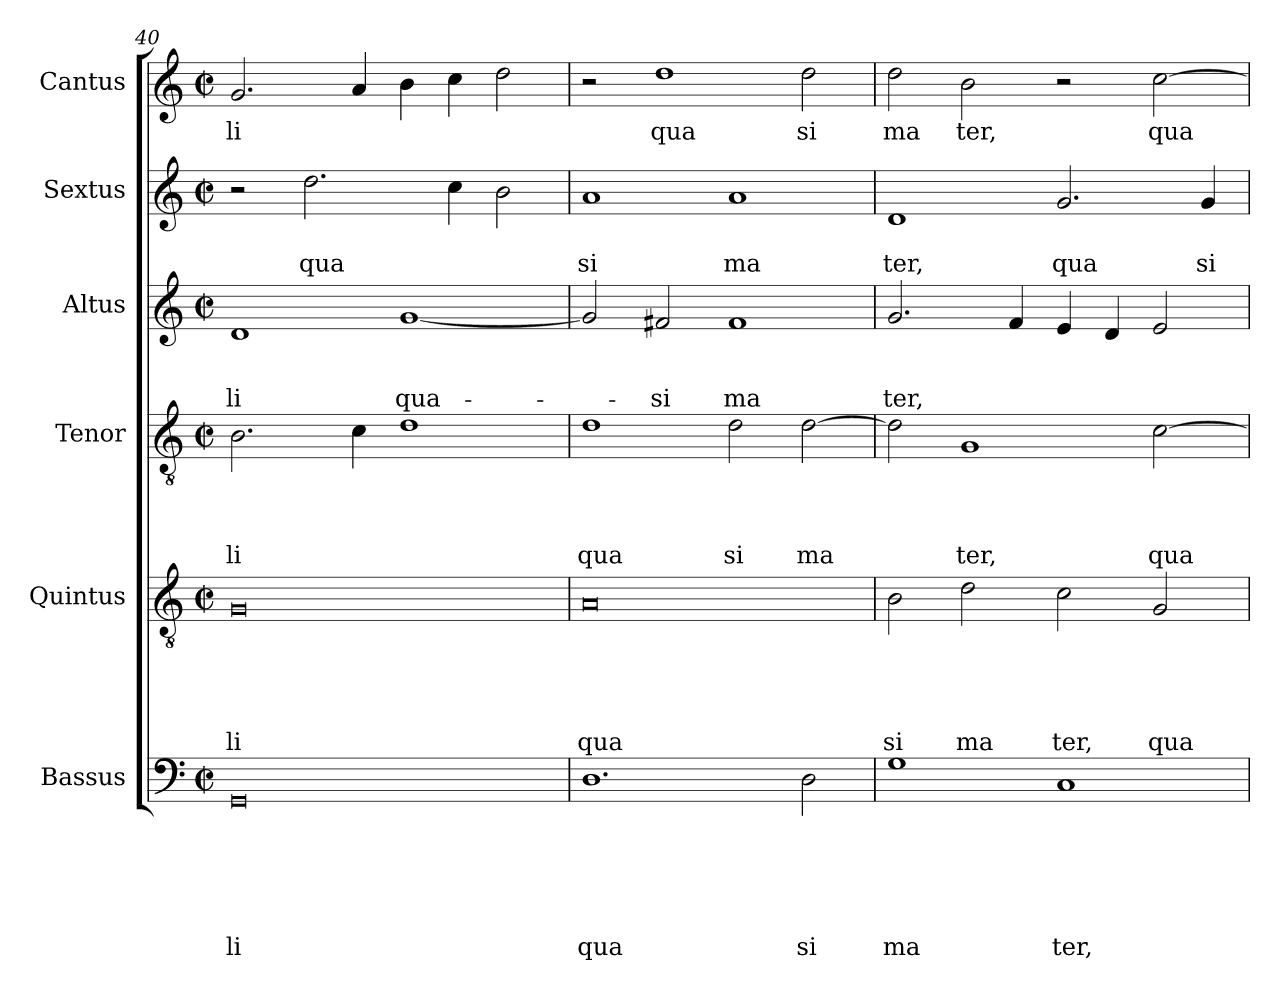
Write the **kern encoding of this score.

**kern	**text	**text	**text	**text	**text	**text	**kern	**text	**text	**text	**text	**text	**kern	**text	**text	**text	**text	**kern	**text	**text	**text	**kern	**text	**text	**kern	**text
*part6	*part6	*part6	*part6	*part6	*part6	*part6	*part5	*part5	*part5	*part5	*part5	*part5	*part4	*part4	*part4	*part4	*part4	*part3	*part3	*part3	*part3	*part2	*part2	*part2	*part1	*part1
*staff6	*staff6	*staff6	*staff6	*staff6	*staff6	*staff6	*staff5	*staff5	*staff5	*staff5	*staff5	*staff5	*staff4	*staff4	*staff4	*staff4	*staff4	*staff3	*staff3	*staff3	*staff3	*staff2	*staff2	*staff2	*staff1	*staff1
*I"Bassus	*	*	*	*	*	*	*I"Quintus	*	*	*	*	*	*I"Tenor	*	*	*	*	*I"Altus	*	*	*	*I"Sextus	*	*	*I"Cantus	*
*clefF4	*	*	*	*	*	*	*clefGv2	*	*	*	*	*	*clefGv2	*	*	*	*	*clefG2	*	*	*	*clefG2	*	*	*clefG2	*
*k[]	*	*	*	*	*	*	*k[]	*	*	*	*	*	*k[]	*	*	*	*	*k[]	*	*	*	*k[]	*	*	*k[]	*
*C:	*	*	*	*	*	*	*C:	*	*	*	*	*	*C:	*	*	*	*	*C:	*	*	*	*C:	*	*	*C:	*
*M2/2	*	*	*	*	*	*	*M2/2	*	*	*	*	*	*M2/2	*	*	*	*	*M2/2	*	*	*	*M2/2	*	*	*M2/2	*
*met(c|)	*	*	*	*	*	*	*met(c|)	*	*	*	*	*	*met(c|)	*	*	*	*	*met(c|)	*	*	*	*met(c|)	*	*	*met(c|)	*
=40	=40	=40	=40	=40	=40	=40	=40	=40	=40	=40	=40	=40	=40	=40	=40	=40	=40	=40	=40	=40	=40	=40	=40	=40	=40	=40
!	!	!	!	!	!	!LO:LY:b	!	!	!	!	!	!LO:LY:b	!	!	!	!	!LO:LY:b	!	!	!	!LO:LY:b	!	!	!	!	!LO:LY:b
0GG	.	.	.	.	.	-li	0G	.	.	.	.	li	2.B\	.	.	.	li	1d	.	.	-li	2r	.	.	2.g/	li
!	!	!	!	!	!	!	!	!	!	!	!	!	!	!	!	!	!	!	!	!	!	!	!	!LO:LY:b	!	!
.	.	.	.	.	.	.	.	.	.	.	.	.	.	.	.	.	.	.	.	.	.	2.dd\	.	qua	.	.
.	.	.	.	.	.	.	.	.	.	.	.	.	4c\	.	.	.	.	.	.	.	.	.	.	.	4a/	.
!	!	!	!	!	!	!	!	!	!	!	!	!	!	!	!	!	!	!	!	!	!LO:LY:b	!	!	!	!	!
.	.	.	.	.	.	.	.	.	.	.	.	.	1d	.	.	.	.	[<1g	.	.	qua-	.	.	.	4b\	.
.	.	.	.	.	.	.	.	.	.	.	.	.	.	.	.	.	.	.	.	.	.	4cc\	.	.	4cc\	.
.	.	.	.	.	.	.	.	.	.	.	.	.	.	.	.	.	.	.	.	.	.	2b\	.	.	2dd\	.
!!LO:LB:g=z
=41	=41	=41	=41	=41	=41	=41	=41	=41	=41	=41	=41	=41	=41	=41	=41	=41	=41	=41	=41	=41	=41	=41	=41	=41	=41	=41
!	!	!	!	!	!	!LO:LY:b	!	!	!	!	!	!LO:LY:b	!	!	!	!	!LO:LY:b	!	!	!	!	!	!	!LO:LY:b	!	!
1.D	.	.	.	.	.	qua	0A	.	.	.	.	qua	1d	.	.	.	qua	2g/]	.	.	.	1a	.	si	2r	.
!	!	!	!	!	!	!	!	!	!	!	!	!	!	!	!	!	!	!	!	!	!LO:LY:b	!	!	!	!	!LO:LY:b
.	.	.	.	.	.	.	.	.	.	.	.	.	.	.	.	.	.	2f#X/	.	.	-si	.	.	.	1dd	qua
!	!	!	!	!	!	!	!	!	!	!	!	!	!	!	!	!	!LO:LY:b	!	!	!	!LO:LY:b	!	!	!LO:LY:b	!	!
.	.	.	.	.	.	.	.	.	.	.	.	.	2d\	.	.	.	si	1f#	.	.	ma	1a	.	ma	.	.
!	!	!	!	!	!	!LO:LY:b	!	!	!	!	!	!	!	!	!	!	!LO:LY:b	!	!	!	!	!	!	!	!	!LO:LY:b
2D\	.	.	.	.	.	si	.	.	.	.	.	.	[>2d\	.	.	.	ma	.	.	.	.	.	.	.	2dd\	si
=42	=42	=42	=42	=42	=42	=42	=42	=42	=42	=42	=42	=42	=42	=42	=42	=42	=42	=42	=42	=42	=42	=42	=42	=42	=42	=42
!	!	!	!	!	!	!LO:LY:b	!	!	!	!	!	!LO:LY:b	!	!	!	!	!	!	!	!	!LO:LY:b	!	!	!LO:LY:b	!	!LO:LY:b
1G	.	.	.	.	.	ma	2B\	.	.	.	.	si	2d\]	.	.	.	.	2.g/	.	.	ter,	1d	.	ter,	2dd\	ma
!	!	!	!	!	!	!	!	!	!	!	!	!LO:LY:b	!	!	!	!	!LO:LY:b	!	!	!	!	!	!	!	!	!LO:LY:b
.	.	.	.	.	.	.	2d\	.	.	.	.	ma	1G	.	.	.	ter,	.	.	.	.	.	.	.	2b\	ter,
.	.	.	.	.	.	.	.	.	.	.	.	.	.	.	.	.	.	4f/	.	.	.	.	.	.	.	.
!	!	!	!	!	!	!LO:LY:b	!	!	!	!	!	!LO:LY:b	!	!	!	!	!	!	!	!	!	!	!	!LO:LY:b	!	!
1C	.	.	.	.	.	ter,	2c\	.	.	.	.	ter,	.	.	.	.	.	4e/	.	.	.	2.g/	.	qua	2r	.
.	.	.	.	.	.	.	.	.	.	.	.	.	.	.	.	.	.	4d/	.	.	.	.	.	.	.	.
!	!	!	!	!	!	!	!	!	!	!	!	!LO:LY:b	!	!	!	!	!LO:LY:b	!	!	!	!	!	!	!	!	!LO:LY:b
.	.	.	.	.	.	.	2G/	.	.	.	.	qua	[>2c\	.	.	.	qua	2e/	.	.	.	.	.	.	[>2cc\	qua
!	!	!	!	!	!	!	!	!	!	!	!	!	!	!	!	!	!	!	!	!	!	!	!	!LO:LY:b	!	!
.	.	.	.	.	.	.	.	.	.	.	.	.	.	.	.	.	.	.	.	.	.	4g/	.	si	.	.
=	=	=	=	=	=	=	=	=	=	=	=	=	=	=	=	=	=	=	=	=	=	=	=	=	=	=
*-	*-	*-	*-	*-	*-	*-	*-	*-	*-	*-	*-	*-	*-	*-	*-	*-	*-	*-	*-	*-	*-	*-	*-	*-	*-	*-
